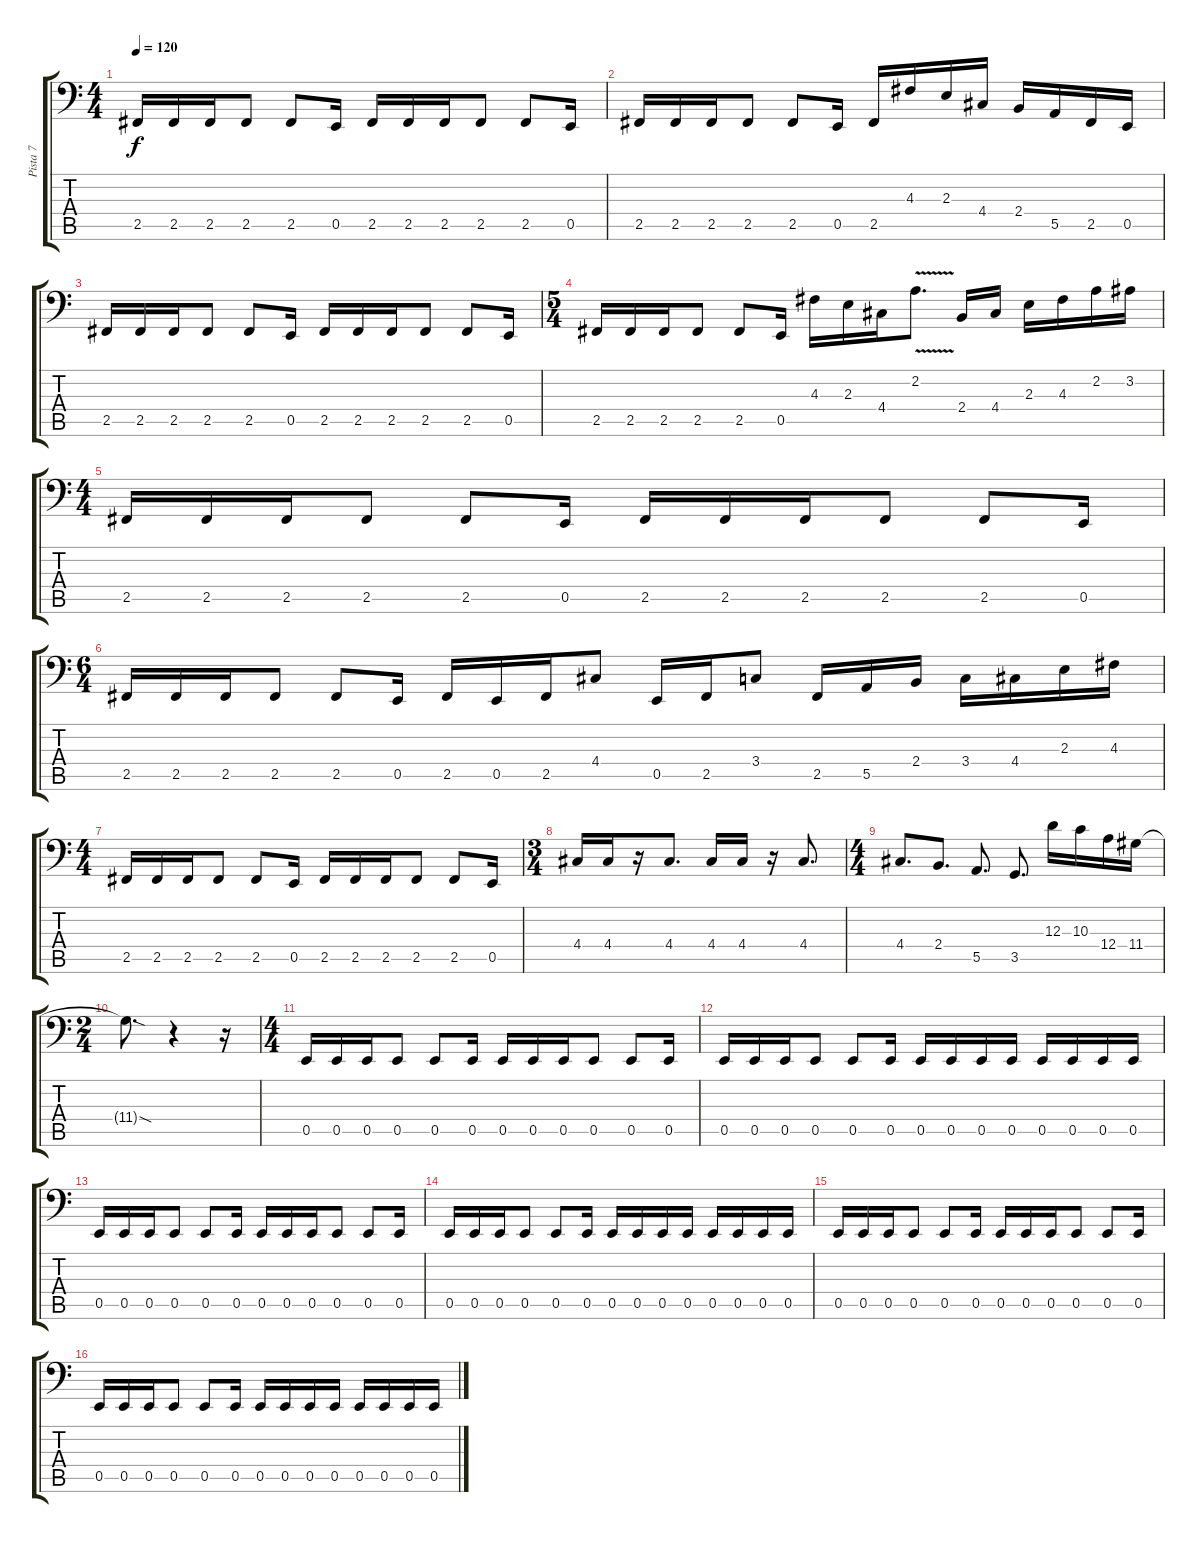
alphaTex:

\track ("Pista 7" "Pista 7") {instrument electricbassfinger}
\staff {score tabs}
\tuning (C3 G2 D2 A1 E1 B0) {hide}
\ts (4 4)
\tempo 120
\clef f4
\ks c
2.5.16{dy f} 2.5.16 2.5.16 2.5.8 2.5.8 0.5.16 2.5.16 2.5.16 2.5.16 2.5.8 2.5.8 0.5.16 |
2.5.16 2.5.16 2.5.16 2.5.8 2.5.8 0.5.16 2.5.16 4.3.16 2.3.16 4.4.16 2.4.16 5.5.16 2.5.16 0.5.16 |
2.5.16 2.5.16 2.5.16 2.5.8 2.5.8 0.5.16 2.5.16 2.5.16 2.5.16 2.5.8 2.5.8 0.5.16 |
\ts (5 4)
2.5.16 2.5.16 2.5.16 2.5.8 2.5.8 0.5.16 4.3.16 2.3.16 4.4.16 2.2{v}.8{d} 2.4.16 4.4.16 2.3.16 4.3.16 2.2.16 3.2.16 |
\ts (4 4)
2.5.16 2.5.16 2.5.16 2.5.8 2.5.8 0.5.16 2.5.16 2.5.16 2.5.16 2.5.8 2.5.8 0.5.16 |
\ts (6 4)
2.5.16 2.5.16 2.5.16 2.5.8 2.5.8 0.5.16 2.5.16 0.5.16 2.5.16 4.4.8 0.5.16 2.5.16 3.4.8 2.5.16 5.5.16 2.4.16 3.4.16 4.4.16 2.3.16 4.3.16 |
\ts (4 4)
2.5.16 2.5.16 2.5.16 2.5.8 2.5.8 0.5.16 2.5.16 2.5.16 2.5.16 2.5.8 2.5.8 0.5.16 |
\ts (3 4)
4.4.16 4.4.16 r.16 4.4.8{d} 4.4.16 4.4.16 r.16 4.4.8{d} |
\ts (4 4)
4.4.8{d} 2.4.8{d} 5.5.8{d} 3.5.8{d} 12.3.16 10.3.16 12.4.16 11.4.16 |
\ts (2 4)
11.4{sod t}.8{d} r.4 r.16 |
\ts (4 4)
0.5.16 0.5.16 0.5.16 0.5.8 0.5.8 0.5.16 0.5.16 0.5.16 0.5.16 0.5.8 0.5.8 0.5.16 |
0.5.16 0.5.16 0.5.16 0.5.8 0.5.8 0.5.16 0.5.16 0.5.16 0.5.16 0.5.16 0.5.16 0.5.16 0.5.16 0.5.16 |
0.5.16 0.5.16 0.5.16 0.5.8 0.5.8 0.5.16 0.5.16 0.5.16 0.5.16 0.5.8 0.5.8 0.5.16 |
0.5.16 0.5.16 0.5.16 0.5.8 0.5.8 0.5.16 0.5.16 0.5.16 0.5.16 0.5.16 0.5.16 0.5.16 0.5.16 0.5.16 |
0.5.16 0.5.16 0.5.16 0.5.8 0.5.8 0.5.16 0.5.16 0.5.16 0.5.16 0.5.8 0.5.8 0.5.16 |
0.5.16 0.5.16 0.5.16 0.5.8 0.5.8 0.5.16 0.5.16 0.5.16 0.5.16 0.5.16 0.5.16 0.5.16 0.5.16 0.5.16
